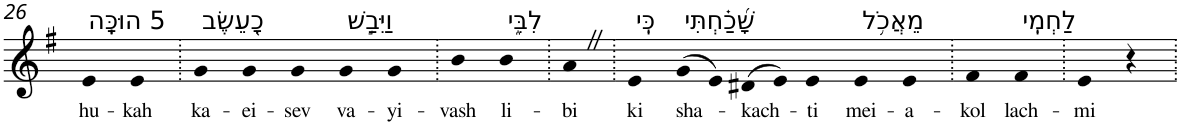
**kern	**text
*part1	*part1
*staff1	*staff1
*I"Piano	*
*I'Pno	*
!!LO:PB:g=z
*clefG2	*
*k[f#]	*
*G:	*
=26	=26
!LO:TX:a:t=5 הוּכָּֽה	!
!	!LO:LY:b
4e	hu-
!	!LO:LY:b
4e	-kah
=27.	=27.
!LO:TX:a:t=כָ֭עֵשֶׂב	!
!	!LO:LY:b
4g	ka-
!	!LO:LY:b
4g	-ei-
!	!LO:LY:b
4g	-sev
!LO:TX:a:t=וַיִּבַ֣שׁ	!
!	!LO:LY:b
4g	va-
!	!LO:LY:b
4g	-yi-
=28.	=28.
!	!LO:LY:b
4b	-vash
!LO:TX:a:t=לִבִּ֑י	!
!	!LO:LY:b
4b	li-
=29.	=29.
!	!LO:LY:b
4aZ	-bi
=30.	=30.
!LO:TX:a:t=כִּֽי	!
!	!LO:LY:b
4e	ki
!LO:TX:a:t=שָׁ֝כַ֗חְתִּי	!
!	!LO:LY:b
(>8g	sha-
8e)	.
!	!LO:LY:b
(>8d#X	-kach-
8e)	.
!	!LO:LY:b
4e	-ti
!LO:TX:a:t=מֵאֲכֹ֥ל	!
!	!LO:LY:b
4e	mei-
!	!LO:LY:b
4e	-a-
=31.	=31.
!	!LO:LY:b
4f#	-kol
!LO:TX:a:t=לַחְמִֽי	!
!	!LO:LY:b
4f#	lach-
=32.	=32.
!	!LO:LY:b
4e	-mi
4r	.
=.	=.
*-	*-
